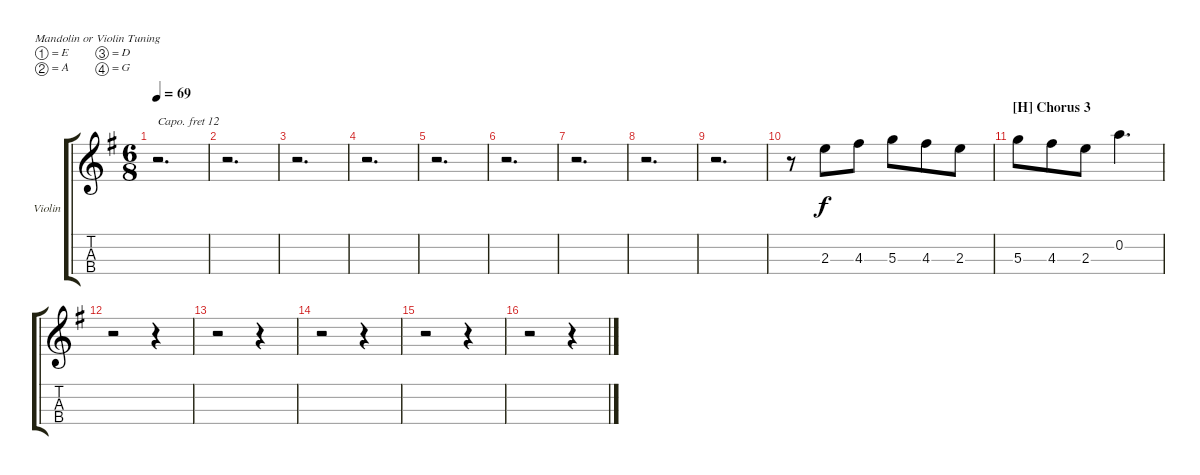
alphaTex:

\bracketExtendMode groupsimilarinstruments
\firstSystemTrackNameOrientation horizontal
\otherSystemsTrackNameOrientation horizontal
\track ("Violin" "Violin") {instrument synthstrings2}
\staff {score tabs}
\capo 12
\tuning (E5 A4 D4 G3)
\ts (6 8)
\tempo 69
\clef g2
\ks g
r.2{d dy f} |
r.2{d} |
r.2{d} |
r.2{d} |
r.2{d} |
r.2{d} |
r.2{d} |
r.2{d} |
r.2{d} |
r.8 2.3.8 4.3.8 5.3.8 4.3.8 2.3.8 |
\section ("H" "Chorus 3")
5.3.8 4.3.8 2.3.8 0.2.4{d} |
r.2 r.4 |
r.2 r.4 |
r.2 r.4 |
r.2 r.4 |
r.2 r.4
